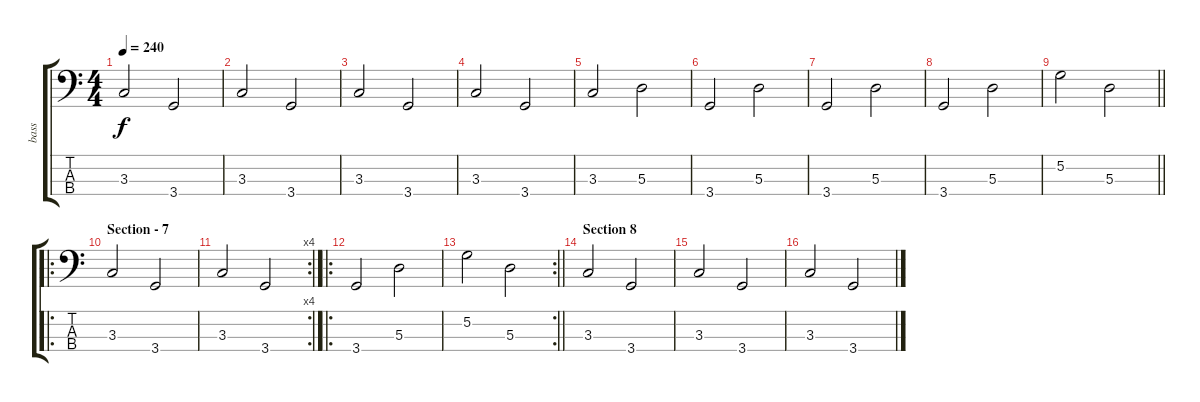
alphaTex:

\track ("bass" "bass") {instrument electricbassfinger}
\staff {score tabs}
\tuning (G2 D2 A1 E1) {hide}
\ts (4 4)
\tempo 240
\clef f4
\ks c
3.3.2{dy f} 3.4.2 |
3.3.2 3.4.2 |
3.3.2 3.4.2 |
3.3.2 3.4.2 |
3.3.2 5.3.2 |
3.4.2 5.3.2 |
3.4.2 5.3.2 |
3.4.2 5.3.2 |
\barLineRight lightlight
5.2.2 5.3.2 |
\ro
\section ("" "Section - 7")
3.3.2 3.4.2 |
\rc 4
3.3.2 3.4.2 |
\ro
3.4.2 5.3.2 |
\rc 2
\barLineRight lightlight
5.2.2 5.3.2 |
\section ("" "Section 8")
3.3.2 3.4.2 |
3.3.2 3.4.2 |
3.3.2 3.4.2
